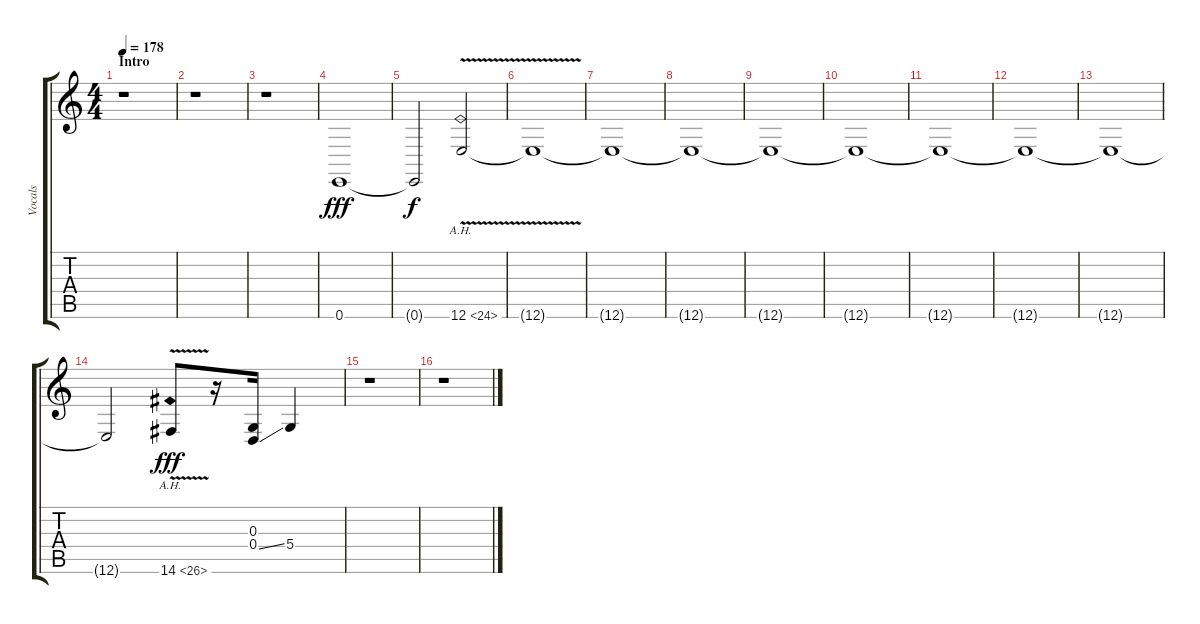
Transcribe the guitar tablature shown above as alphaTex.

\track ("Vocals" "Vocals") {instrument altosax}
\staff {score tabs}
\tuning (E4 B3 G3 D3 A2 E2) {hide}
\ts (4 4)
\section ("" "Intro")
\tempo 178
\clef g2
\ks c
r.1{dy fff volume 13 balance 8 instrument distortionguitar} |
r.1 |
r.1 |
0.6.1 |
0.6{t}.2{dy f} 12.6{ah 12 v}.2 |
12.6{t}.1 |
12.6{t}.1 |
12.6{t}.1 |
12.6{t}.1 |
12.6{t}.1 |
12.6{t}.1 |
12.6{t}.1 |
12.6{t}.1 |
12.6{t}.2 14.6{ah 12 v}.8{dy fff} r.16 (0.3 0.4{ss}).16 5.4.4 |
r.1 |
r.1
